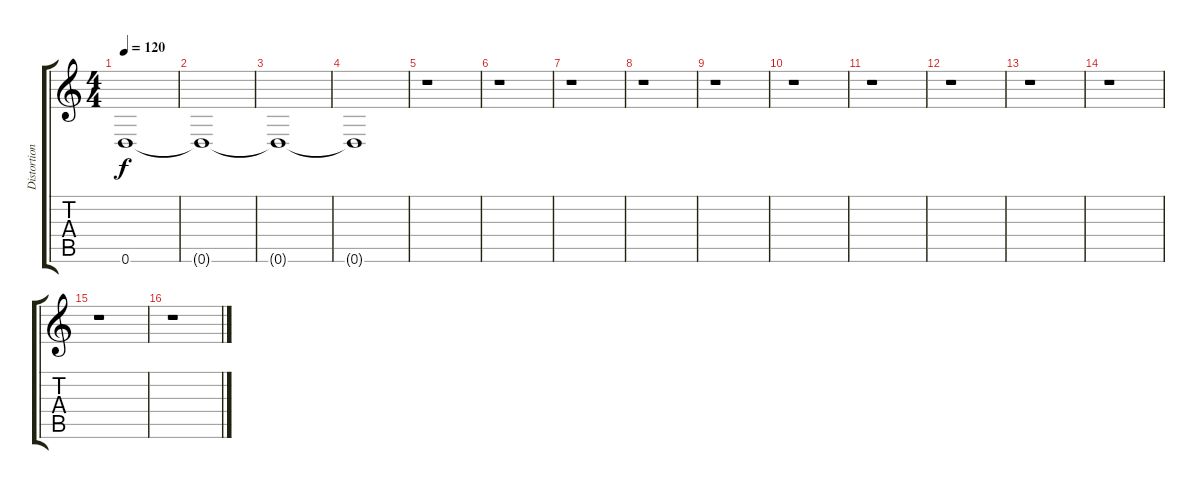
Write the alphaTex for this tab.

\track ("Distortion Guitar 2" "Distortion") {instrument distortionguitar}
\staff {score tabs}
\tuning (D4 A3 F3 C3 G2 D2) {hide}
\ts (4 4)
\tempo 120
\clef g2
\ks c
0.6{t}.1{dy f} |
0.6{t}.1 |
0.6{t}.1 |
0.6{t}.1{volume 0} |
r.1 |
r.1 |
r.1 |
r.1 |
r.1 |
r.1 |
r.1 |
r.1 |
r.1 |
r.1 |
r.1 |
r.1
